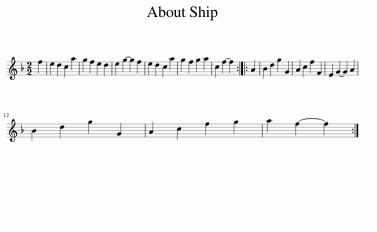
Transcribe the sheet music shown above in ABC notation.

X:1
L:1/8
M:2/2
I:linebreak $
K:F
V:1 treble
V:1
 f2 | e2 d2 c2 a2 | g2 f2 e2 d2 | e2 g2- g2 f2 | e2 d2 c2 a2 | %5
 g2 f2 g2 a2 | c2 f2- f2 :: A2 | B2 d2 g2 G2 | A2 c2 f2 F2 | %10
 E2 G2- G2 A2 |$ B2 d2 g2 G2 | A2 c2 f2 g2 | a2 f2- f2 :| %14
